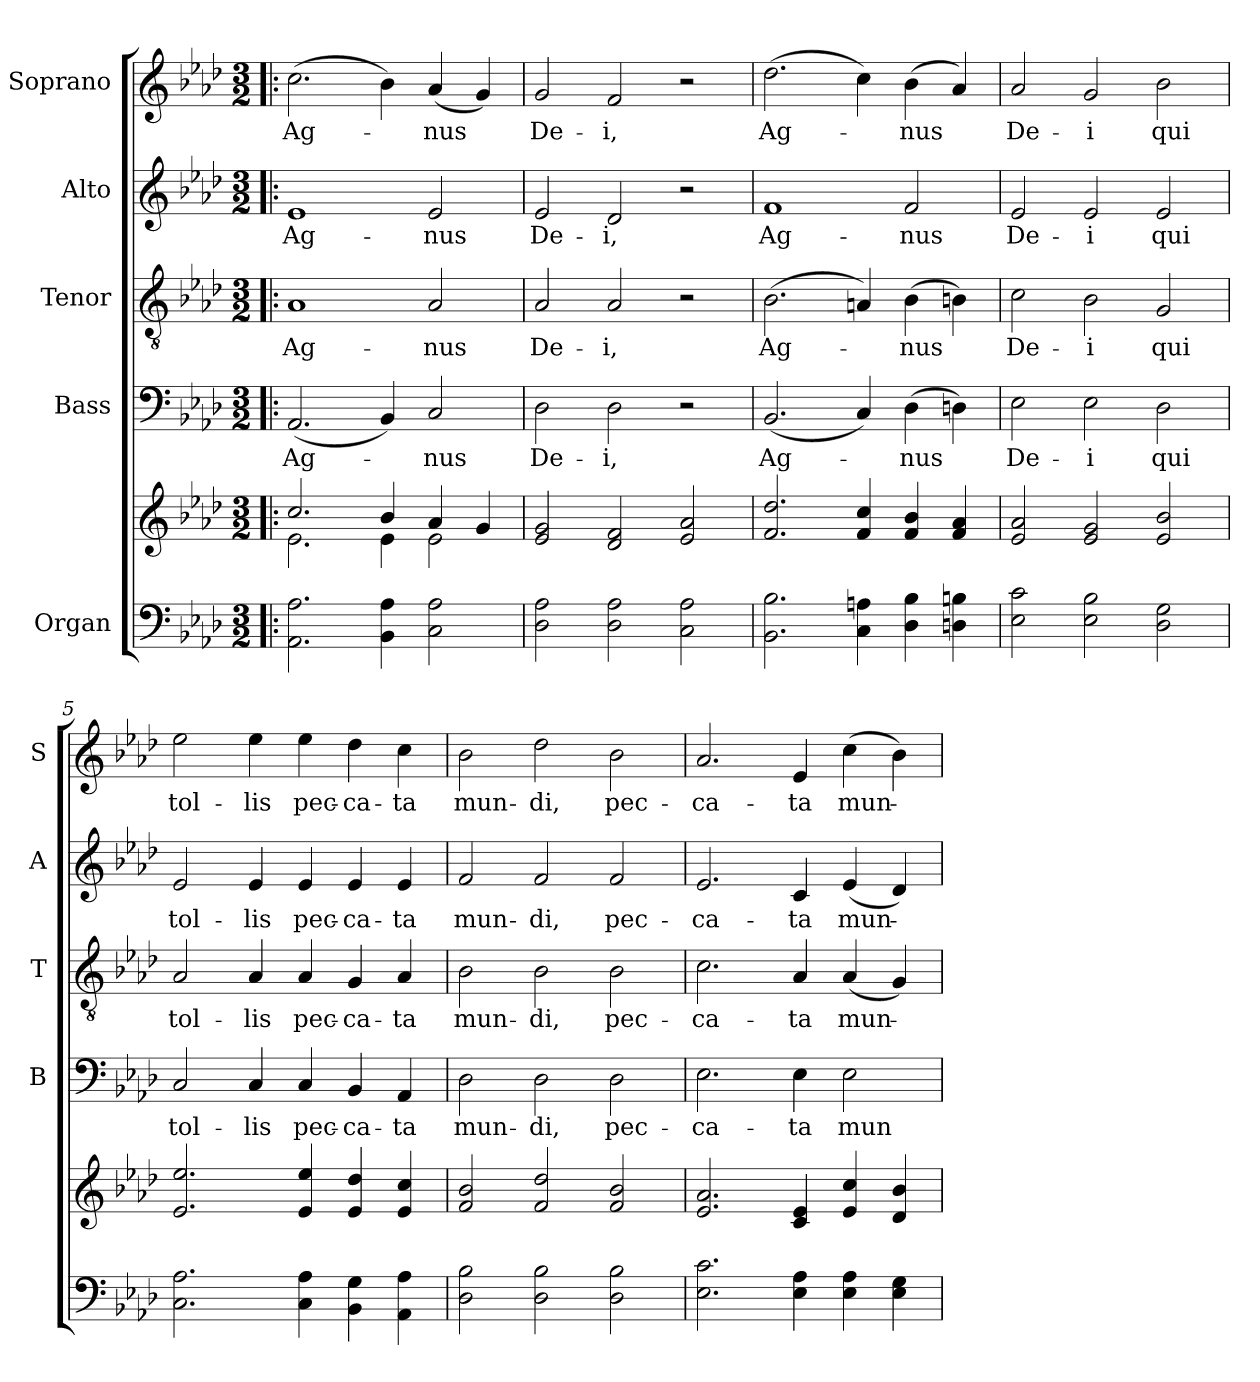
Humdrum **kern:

**kern	**kern	**kern	**text	**kern	**text	**kern	**text	**kern	**text
*part5	*part5	*part4	*part4	*part3	*part3	*part2	*part2	*part1	*part1
*staff6	*staff5	*staff4	*staff4	*staff3	*staff3	*staff2	*staff2	*staff1	*staff1
*I"Organ	*	*I"Bass	*	*I"Tenor	*	*I"Alto	*	*I"Soprano	*
*	*	*I'B	*	*I'T	*	*I'A	*	*I'S	*
*clefF4	*clefG2	*clefF4	*	*clefGv2	*	*clefG2	*	*clefG2	*
*k[b-e-a-d-]	*k[b-e-a-d-]	*k[b-e-a-d-]	*	*k[b-e-a-d-]	*	*k[b-e-a-d-]	*	*k[b-e-a-d-]	*
*A-:	*A-:	*A-:	*	*A-:	*	*A-:	*	*A-:	*
*M3/2	*M3/2	*M3/2	*	*M3/2	*	*M3/2	*	*M3/2	*
=1!|:	=1!|:	=1!|:	=1!|:	=1!|:	=1!|:	=1!|:	=1!|:	=1!|:	=1!|:
*	*^	*	*	*	*	*	*	*	*
!	!	!	!	!LO:LY:b	!	!LO:LY:b	!	!LO:LY:b	!	!LO:LY:b
2.AA-\ 2.A-\	2.cc/	2.e-\	(<2.AA-/	Ag-	1A-	Ag-	1e-	Ag-	(>2.cc\	Ag-
4BB-\ 4A-\	4b-/	4e-\	4BB-/)	.	.	.	.	.	4b-\)	.
!	!	!	!	!LO:LY:b	!	!LO:LY:b	!	!LO:LY:b	!	!LO:LY:b
2C\ 2A-\	4a-/	2e-\	2C/	-nus	2A-/	-nus	2e-/	-nus	(<4a-/	-nus
.	4g/	.	.	.	.	.	.	.	4g/)	.
*	*v	*v	*	*	*	*	*	*	*	*
=2	=2	=2	=2	=2	=2	=2	=2	=2	=2
!	!	!	!LO:LY:b	!	!LO:LY:b	!	!LO:LY:b	!	!LO:LY:b
2D-\ 2A-\	2e-/ 2g/	2D-\	De-	2A-/	De-	2e-/	De-	2g/	De-
!	!	!	!LO:LY:b	!	!LO:LY:b	!	!LO:LY:b	!	!LO:LY:b
2D-\ 2A-\	2d-/ 2f/	2D-\	-i,	2A-/	-i,	2d-/	-i,	2f/	-i,
2C\ 2A-\	2e-/ 2a-/	2r	.	2r	.	2r	.	2r	.
=3	=3	=3	=3	=3	=3	=3	=3	=3	=3
!	!	!	!LO:LY:b	!	!LO:LY:b	!	!LO:LY:b	!	!LO:LY:b
2.BB-\ 2.B-\	2.f/ 2.dd-/	(<2.BB-/	Ag-	(>2.B-\	Ag-	1f	Ag-	(>2.dd-\	Ag-
4C\ 4An\	4f/ 4cc/	4C/)	.	4An/)	.	.	.	4cc\)	.
!	!	!	!LO:LY:b	!	!LO:LY:b	!	!LO:LY:b	!	!LO:LY:b
4D-\ 4B-\	4f/ 4b-/	(>4D-\	-nus	(>4B-\	-nus	2f/	-nus	(>4b-\	-nus
4Dn\ 4Bn\	4f/ 4a-/	4Dn\)	.	4Bn\)	.	.	.	4a-/)	.
=4	=4	=4	=4	=4	=4	=4	=4	=4	=4
!	!	!	!LO:LY:b	!	!LO:LY:b	!	!LO:LY:b	!	!LO:LY:b
2E-\ 2c\	2e-/ 2a-/	2E-\	De-	2c\	De-	2e-/	De-	2a-/	De-
!	!	!	!LO:LY:b	!	!LO:LY:b	!	!LO:LY:b	!	!LO:LY:b
2E-\ 2B-\	2e-/ 2g/	2E-\	-i	2B-\	-i	2e-/	-i	2g/	-i
!	!	!	!LO:LY:b	!	!LO:LY:b	!	!LO:LY:b	!	!LO:LY:b
2D-\ 2G\	2e-/ 2b-/	2D-\	qui	2G/	qui	2e-/	qui	2b-\	qui
!!LO:LB:g=z
=5	=5	=5	=5	=5	=5	=5	=5	=5	=5
!	!	!	!LO:LY:b	!	!LO:LY:b	!	!LO:LY:b	!	!LO:LY:b
2.C\ 2.A-\	2.e-/ 2.ee-/	2C/	tol-	2A-/	tol-	2e-/	tol-	2ee-\	tol-
!	!	!	!LO:LY:b	!	!LO:LY:b	!	!LO:LY:b	!	!LO:LY:b
.	.	4C/	-lis	4A-/	-lis	4e-/	-lis	4ee-\	-lis
!	!	!	!LO:LY:b	!	!LO:LY:b	!	!LO:LY:b	!	!LO:LY:b
4C\ 4A-\	4e-/ 4ee-/	4C/	pec-	4A-/	pec-	4e-/	pec-	4ee-\	pec-
!	!	!	!LO:LY:b	!	!LO:LY:b	!	!LO:LY:b	!	!LO:LY:b
4BB-\ 4G\	4e-/ 4dd-/	4BB-/	-ca-	4G/	-ca-	4e-/	-ca-	4dd-\	-ca-
!	!	!	!LO:LY:b	!	!LO:LY:b	!	!LO:LY:b	!	!LO:LY:b
4AA-\ 4A-\	4e-/ 4cc/	4AA-/	-ta	4A-/	-ta	4e-/	-ta	4cc\	-ta
=6	=6	=6	=6	=6	=6	=6	=6	=6	=6
!	!	!	!LO:LY:b	!	!LO:LY:b	!	!LO:LY:b	!	!LO:LY:b
2D-\ 2B-\	2f/ 2b-/	2D-\	mun-	2B-\	mun-	2f/	mun-	2b-\	mun-
!	!	!	!LO:LY:b	!	!LO:LY:b	!	!LO:LY:b	!	!LO:LY:b
2D-\ 2B-\	2f/ 2dd-/	2D-\	-di,	2B-\	-di,	2f/	-di,	2dd-\	-di,
!	!	!	!LO:LY:b	!	!LO:LY:b	!	!LO:LY:b	!	!LO:LY:b
2D-\ 2B-\	2f/ 2b-/	2D-\	pec-	2B-\	pec-	2f/	pec-	2b-\	pec-
=7	=7	=7	=7	=7	=7	=7	=7	=7	=7
!	!	!	!LO:LY:b	!	!LO:LY:b	!	!LO:LY:b	!	!LO:LY:b
2.E-\ 2.c\	2.e-/ 2.a-/	2.E-\	-ca-	2.c\	-ca-	2.e-/	-ca-	2.a-/	-ca-
!	!	!	!LO:LY:b	!	!LO:LY:b	!	!LO:LY:b	!	!LO:LY:b
4E-\ 4A-\	4c/ 4e-/	4E-\	-ta	4A-/	-ta	4c/	-ta	4e-/	-ta
!	!	!	!LO:LY:b	!	!LO:LY:b	!	!LO:LY:b	!	!LO:LY:b
4E-\ 4A-\	4e-/ 4cc/	2E-\	mun-	(<4A-/	mun-	(<4e-/	mun-	(>4cc\	mun-
4E-\ 4G\	4d-/ 4b-/	.	.	4G/)	.	4d-/)	.	4b-\)	.
=	=	=	=	=	=	=	=	=	=
*-	*-	*-	*-	*-	*-	*-	*-	*-	*-
